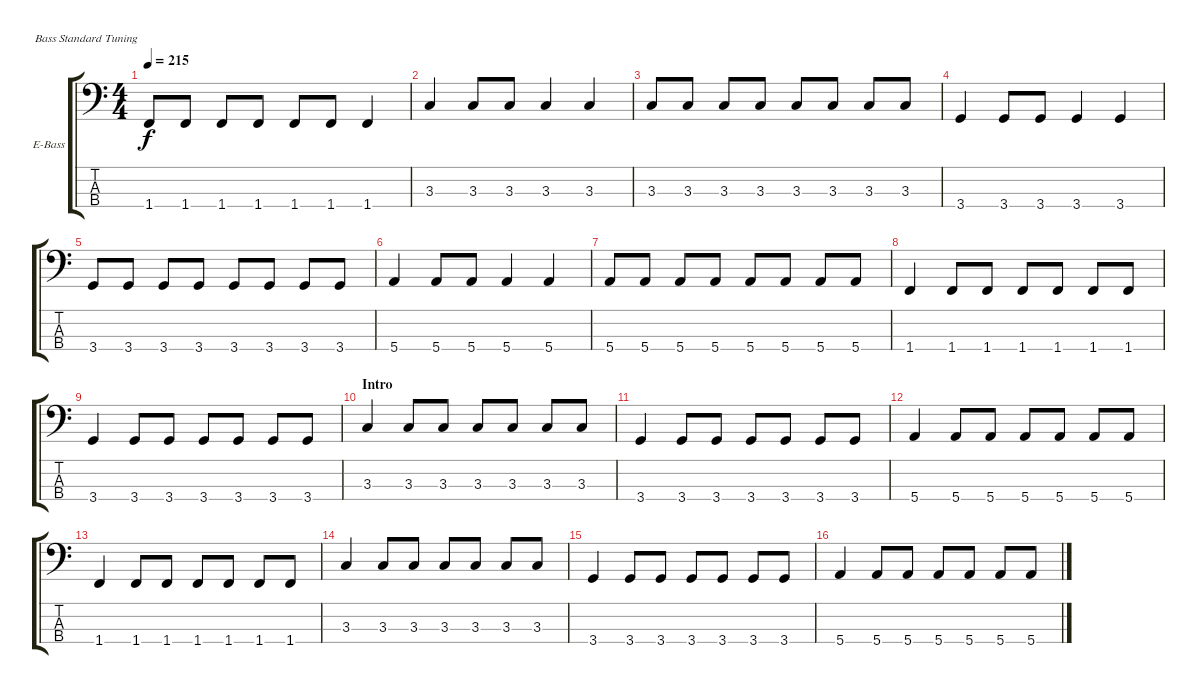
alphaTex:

\bracketExtendMode groupsimilarinstruments
\firstSystemTrackNameOrientation horizontal
\otherSystemsTrackNameOrientation horizontal
\track ("Electric Bass" "E-Bass") {instrument electricbassfinger}
\staff {score tabs}
\tuning (G2 D2 A1 E1)
\ts (4 4)
\tempo 215
\clef f4
\ks c
1.4.8{dy f} 1.4.8 1.4.8 1.4.8 1.4.8 1.4.8 1.4.4 |
3.3.4 3.3.8 3.3.8 3.3.4 3.3.4 |
3.3.8 3.3.8 3.3.8 3.3.8 3.3.8 3.3.8 3.3.8 3.3.8 |
3.4.4 3.4.8 3.4.8 3.4.4 3.4.4 |
3.4.8 3.4.8 3.4.8 3.4.8 3.4.8 3.4.8 3.4.8 3.4.8 |
5.4.4 5.4.8 5.4.8 5.4.4 5.4.4 |
5.4.8 5.4.8 5.4.8 5.4.8 5.4.8 5.4.8 5.4.8 5.4.8 |
1.4.4 1.4.8 1.4.8 1.4.8 1.4.8 1.4.8 1.4.8 |
3.4.4 3.4.8 3.4.8 3.4.8 3.4.8 3.4.8 3.4.8 |
\section ("" "Intro")
3.3.4 3.3.8 3.3.8 3.3.8 3.3.8 3.3.8 3.3.8 |
3.4.4 3.4.8 3.4.8 3.4.8 3.4.8 3.4.8 3.4.8 |
5.4.4 5.4.8 5.4.8 5.4.8 5.4.8 5.4.8 5.4.8 |
1.4.4 1.4.8 1.4.8 1.4.8 1.4.8 1.4.8 1.4.8 |
3.3.4 3.3.8 3.3.8 3.3.8 3.3.8 3.3.8 3.3.8 |
3.4.4 3.4.8 3.4.8 3.4.8 3.4.8 3.4.8 3.4.8 |
5.4.4 5.4.8 5.4.8 5.4.8 5.4.8 5.4.8 5.4.8
